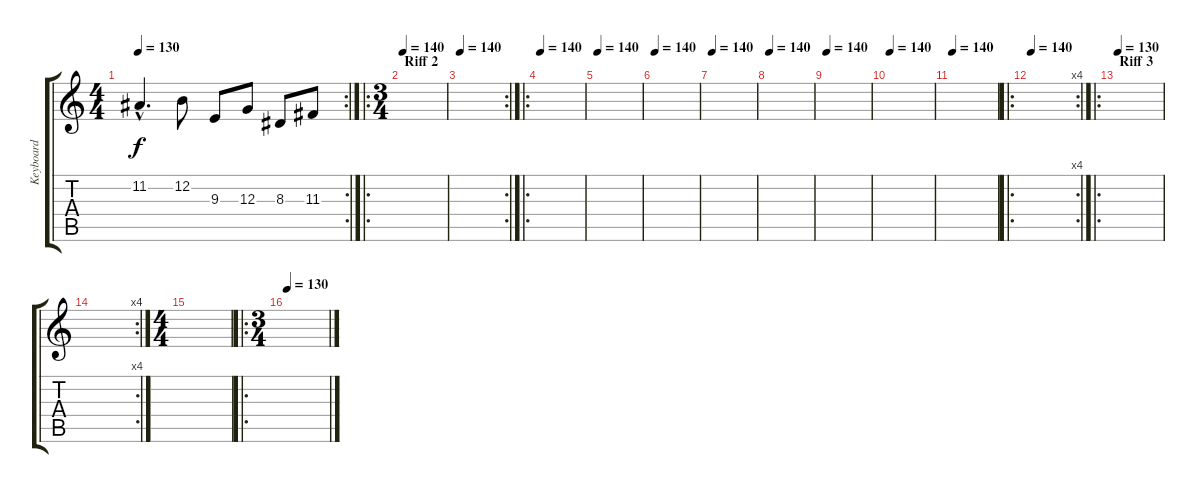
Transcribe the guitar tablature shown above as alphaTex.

\track ("Keyboard" "Keyboard") {instrument stringensemble1}
\staff {score tabs}
\tuning (E4 B3 G3 D3 A2 E2) {hide}
\rc 2
\ts (4 4)
\tempo 130
\clef g2
\ks c
11.2{hac}.4{d dy f} 12.2.8 9.3.8 12.3.8 8.3.8 11.3.8 |
\ro
\ts (3 4)
\section ("" "Riff 2")
\tempo 140
|
\rc 2
\tempo 140
|
\ro
\tempo 140
|
\tempo 140
|
\tempo 140
|
\tempo 140
|
\tempo 140
|
\tempo 140
|
\tempo 140
|
\tempo 140
|
\ro
\rc 4
\tempo 140
|
\ro
\section ("" "Riff 3")
\tempo 130
|
\rc 4
|
\ts (4 4)
\section ("" "")
|
\ro
\ts (3 4)
\tempo 130
